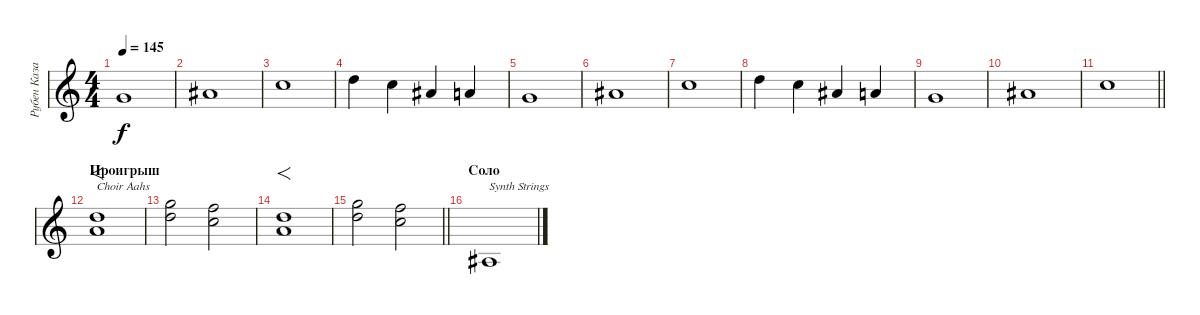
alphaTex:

\track ("Рубен Казарьян" "Рубен Каза") {instrument synthstrings1}
\staff {score}
\tuning (E5 B4 G4 D4 A3 E3) {hide}
\ts (4 4)
\tempo 145
\clef g2
\ks c
0.3.1{dy f} |
3.3.1 |
1.2.1 |
3.2.4 1.2.4 3.3.4 2.3.4 |
0.3.1 |
3.3.1 |
1.2.1 |
3.2.4 1.2.4 3.3.4 2.3.4 |
0.3.1 |
3.3.1 |
\barLineRight lightlight
1.2.1 |
\section ("" "Проигрыш")
(3.2 2.3).1{f txt "Choir Aahs" instrument choiraahs} |
(3.1 3.2).2 (1.1 1.2).2 |
(3.2 2.3).1{f} |
\barLineRight lightlight
(3.1 3.2).2 (1.1 1.2).2 |
\section ("" "Соло")
1.5.1{txt "Synth Strings" instrument synthstrings1}
